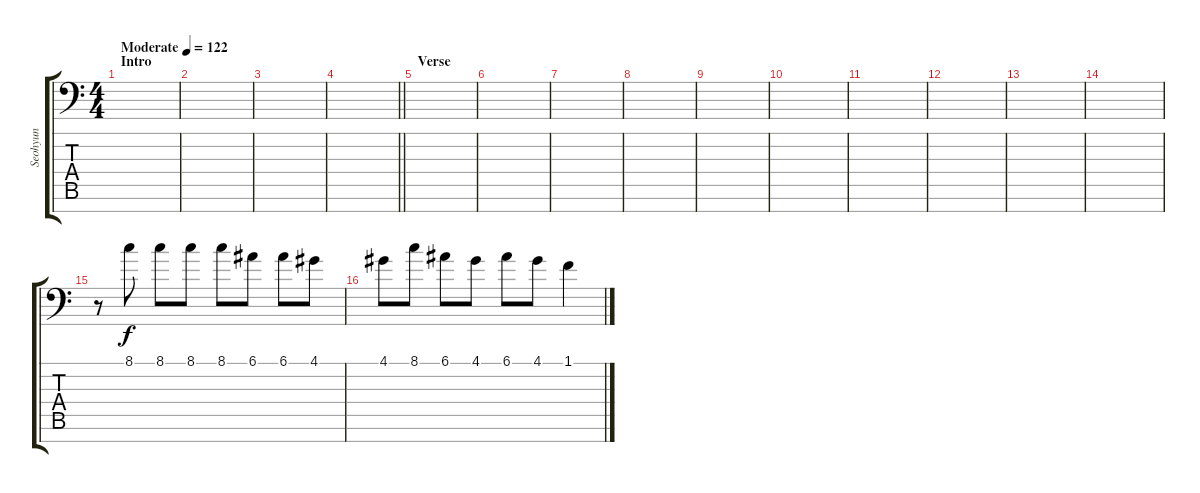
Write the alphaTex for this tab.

\track ("Seohyun" "Seohyun") {instrument piccolo}
\staff {score tabs}
\tuning (E4 B3 G3 D3 A2 E2 C-1) {hide}
\ts (4 4)
\section ("" "Intro")
\tempo (122 "Moderate")
\clef f4
\ks c
|
|
|
\barLineRight lightlight
|
\section ("" "Verse")
|
|
|
|
|
|
|
|
|
|
r.8{volume 16} 8.1.8 8.1.8 8.1.8 8.1.8 6.1.8 6.1.8 4.1.8 |
4.1.8 8.1.8 6.1.8 4.1.8 6.1.8 4.1.8 1.1.4
